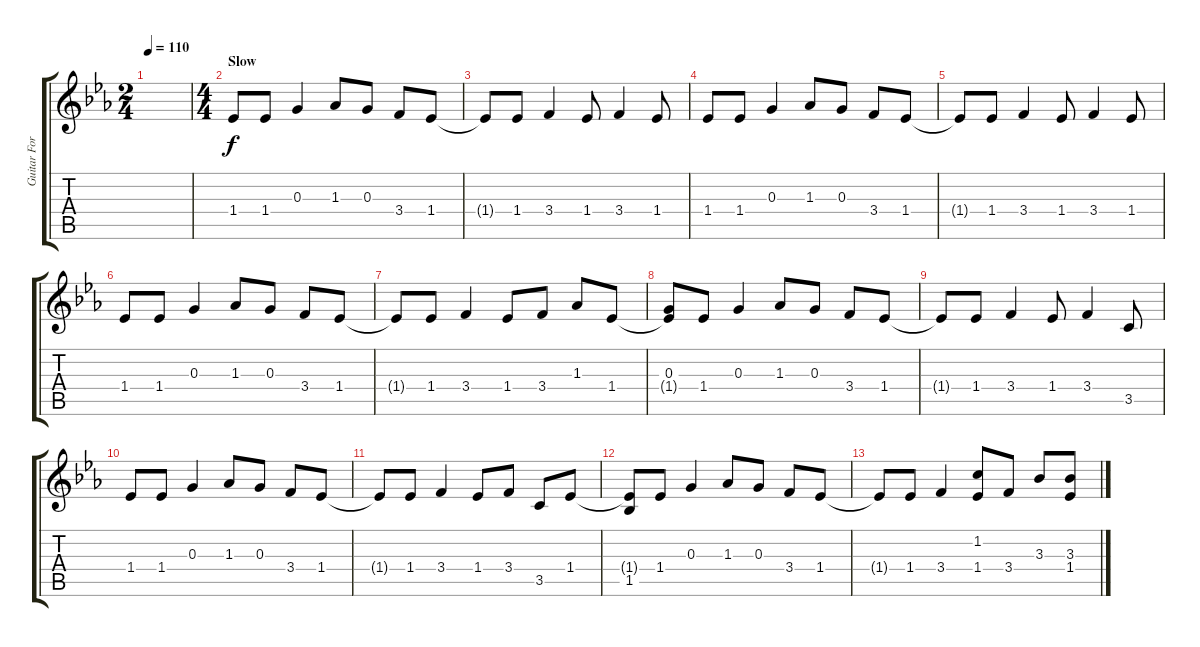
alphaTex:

\track ("Guitar For Slow Section" "Guitar For") {instrument electricguitarjazz}
\staff {score tabs}
\tuning (E4 B3 G3 D3 A2 E2) {hide}
\ts (2 4)
\tempo 110
\clef g2
\ks eb
|
\ts (4 4)
\section ("" "Slow")
1.4.8 1.4.8 0.3.4 1.3.8 0.3.8 3.4.8 1.4.8 |
1.4{t}.8 1.4.8 3.4.4 1.4.8 3.4.4 1.4.8 |
1.4.8 1.4.8 0.3.4 1.3.8 0.3.8 3.4.8 1.4.8 |
1.4{t}.8 1.4.8 3.4.4 1.4.8 3.4.4 1.4.8 |
1.4.8 1.4.8 0.3.4 1.3.8 0.3.8 3.4.8 1.4.8 |
1.4{t}.8 1.4.8 3.4.4 1.4.8 3.4.8 1.3.8 1.4.8 |
(0.3 1.4{t}).8 1.4.8 0.3.4 1.3.8 0.3.8 3.4.8 1.4.8 |
1.4{t}.8 1.4.8 3.4.4 1.4.8 3.4.4 3.5.8 |
1.4.8 1.4.8 0.3.4 1.3.8 0.3.8 3.4.8 1.4.8 |
1.4{t}.8 1.4.8 3.4.4 1.4.8 3.4.8 3.5.8 1.4.8 |
(1.4{t} 1.5).8 1.4.8 0.3.4 1.3.8 0.3.8 3.4.8 1.4.8 |
1.4{t}.8 1.4.8 3.4.4 (1.2 1.4).8 3.4.8 3.3.8 (3.3 1.4).8
